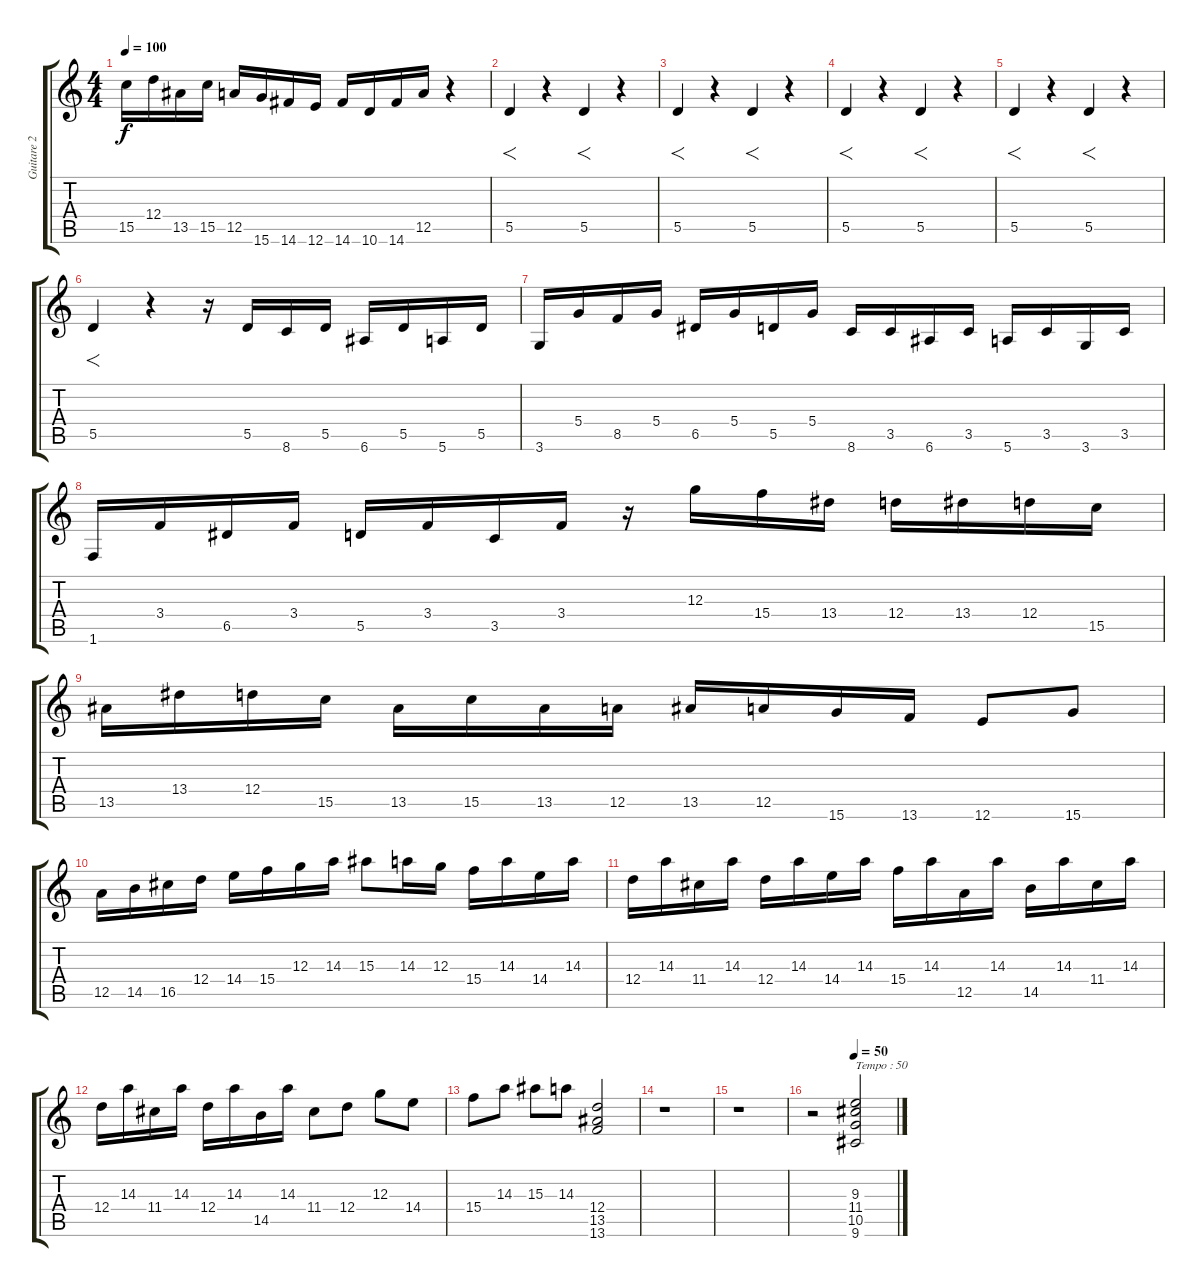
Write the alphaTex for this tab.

\track ("Guitare 2" "Guitare 2") {instrument distortionguitar}
\staff {score tabs}
\tuning (E4 B3 G3 D3 A2 E2) {hide}
\ts (4 4)
\tempo 100
\clef g2
\ks c
15.5.16{dy f} 12.4.16 13.5.16 15.5.16 12.5.16 15.6.16 14.6.16 12.6.16 14.6.16 10.6.16 14.6.16 12.5.16 r.4 |
5.5.4{f} r.4 5.5.4{f} r.4 |
5.5.4{f} r.4 5.5.4{f} r.4 |
5.5.4{f} r.4 5.5.4{f} r.4 |
5.5.4{f} r.4 5.5.4{f} r.4 |
5.5.4{f} r.4 r.16 5.5.16 8.6.16 5.5.16 6.6.16 5.5.16 5.6.16 5.5.16 |
3.6.16 5.4.16 8.5.16 5.4.16 6.5.16 5.4.16 5.5.16 5.4.16 8.6.16 3.5.16 6.6.16 3.5.16 5.6.16 3.5.16 3.6.16 3.5.16 |
1.6.16 3.4.16 6.5.16 3.4.16 5.5.16 3.4.16 3.5.16 3.4.16 r.16 12.3.16 15.4.16 13.4.16 12.4.16 13.4.16 12.4.16 15.5.16 |
13.5.16 13.4.16 12.4.16 15.5.16 13.5.16 15.5.16 13.5.16 12.5.16 13.5.16 12.5.16 15.6.16 13.6.16 12.6.8 15.6.8 |
12.5.16 14.5.16 16.5.16 12.4.16 14.4.16 15.4.16 12.3.16 14.3.16 15.3.8 14.3.16 12.3.16 15.4.16 14.3.16 14.4.16 14.3.16 |
12.4.16 14.3.16 11.4.16 14.3.16 12.4.16 14.3.16 14.4.16 14.3.16 15.4.16 14.3.16 12.5.16 14.3.16 14.5.16 14.3.16 11.4.16 14.3.16 |
12.4.16 14.3.16 11.4.16 14.3.16 12.4.16 14.3.16 14.5.16 14.3.16 11.4.8 12.4.8 12.3.8 14.4.8 |
15.4.8 14.3.8 15.3.8 14.3.8 (12.4 13.5 13.6).2 |
r.1 |
r.1 |
\tempo (50 0.5)
r.2 (9.3 11.4 10.5 9.6).2{txt "Tempo : 50"}
